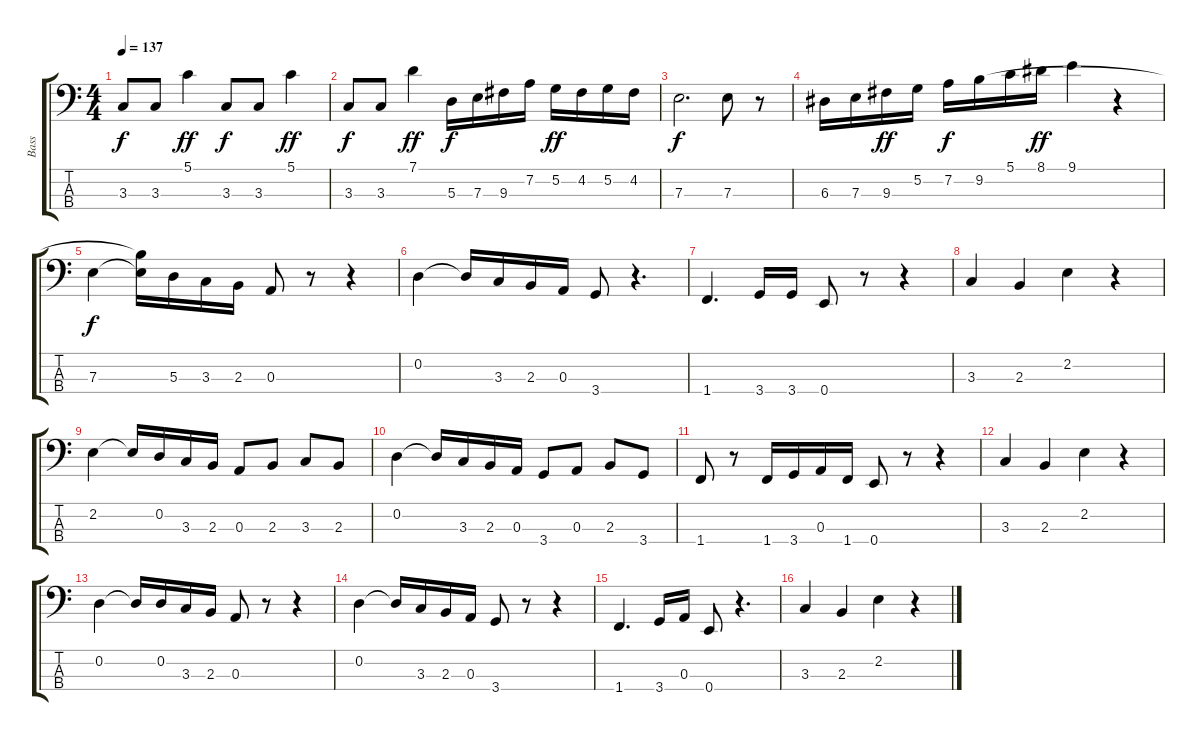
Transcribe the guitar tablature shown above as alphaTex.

\track ("Bass" "Bass") {instrument electricbassfinger}
\staff {score tabs}
\tuning (G2 D2 A1 E1) {hide}
\ts (4 4)
\tempo 137
\clef f4
\ks c
3.3.8{dy f} 3.3.8 5.1.4{dy ff} 3.3.8{dy f} 3.3.8 5.1.4{dy ff} |
3.3.8{dy f} 3.3.8 7.1.4{dy ff} 5.3.16{dy f} 7.3.16 9.3.16 7.2.16 5.2.16{dy ff} 4.2.16 5.2.16 4.2.16 |
7.3.2{d dy f} 7.3.8 r.8 |
6.3.16 7.3.16 9.3.16{dy ff} 5.2.16 7.2.16{dy f} 9.2.16 5.1.16 8.1.16{dy ff} 9.1.4 r.4 |
7.3.4{dy f} (9.2{t} 7.3{t}).16 5.3.16 3.3.16 2.3.16 0.3.8 r.8 r.4 |
0.2.4 0.2{t}.16 3.3.16 2.3.16 0.3.16 3.4.8 r.4{d} |
1.4.4{d} 3.4.16 3.4.16 0.4.8 r.8 r.4 |
3.3.4 2.3.4 2.2.4 r.4 |
2.2.4 2.2{t}.16 0.2.16 3.3.16 2.3.16 0.3.8 2.3.8 3.3.8 2.3.8 |
0.2.4 0.2{t}.16 3.3.16 2.3.16 0.3.16 3.4.8 0.3.8 2.3.8 3.4.8 |
1.4.8 r.8 1.4.16 3.4.16 0.3.16 1.4.16 0.4.8 r.8 r.4 |
3.3.4 2.3.4 2.2.4 r.4 |
0.2.4 0.2{t}.16 0.2.16 3.3.16 2.3.16 0.3.8 r.8 r.4 |
0.2.4 0.2{t}.16 3.3.16 2.3.16 0.3.16 3.4.8 r.8 r.4 |
1.4.4{d} 3.4.16 0.3.16 0.4.8 r.4{d} |
3.3.4 2.3.4 2.2.4 r.4
